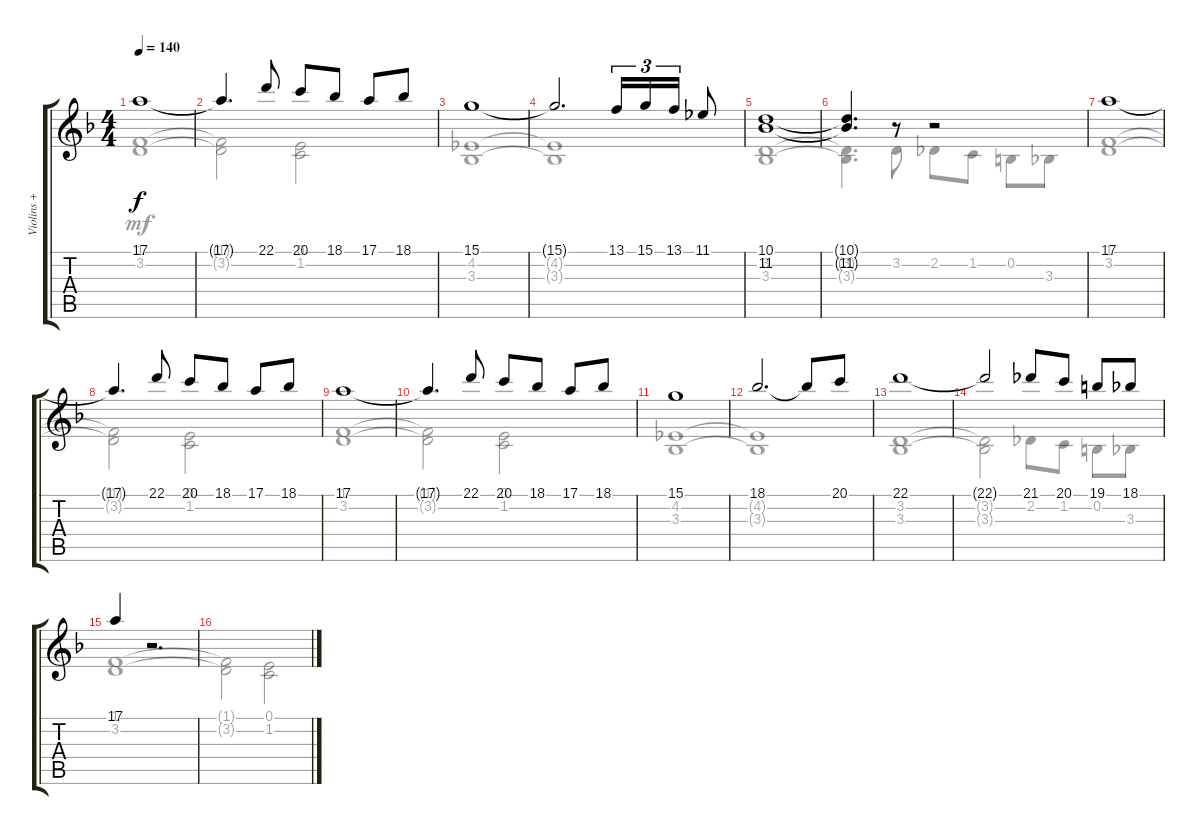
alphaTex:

\track ("Violins + Violas" "Violins + ") {instrument stringensemble1}
\staff {score tabs}
\tuning (E4 B3 G3 D3 A2 E2) {hide}
\voice
\ts (4 4)
\tempo 140
\clef g2
\ks dminor
17.1.1{dy f} |
17.1{t}.4{d} 22.1.8 20.1.8 18.1.8 17.1.8 18.1.8 |
15.1.1 |
15.1{t}.2{d} 13.1.16{tu (3 2)} 15.1.16{tu (3 2)} 13.1.16{tu (3 2)} 11.1.8 |
(10.1 11.2).1 |
(10.1{t} 11.2{t}).4{d} r.8 r.2 |
17.1.1 |
17.1{t}.4{d} 22.1.8 20.1.8 18.1.8 17.1.8 18.1.8 |
17.1.1 |
17.1{t}.4{d} 22.1.8 20.1.8 18.1.8 17.1.8 18.1.8 |
15.1.1 |
18.1.2{d} 18.1{t}.8 20.1.8 |
22.1.1 |
22.1{t}.2 21.1.8 20.1.8 19.1.8 18.1.8 |
17.1.4 r.2{d} |
\voice
\clef g2
\ottava regular
\simile none
\ks dminor
(1.1 3.2).1{dy mf} |
(1.1{t} 3.2{t}).2 (0.1 1.2).2 |
(4.2 3.3).1 |
(4.2{t} 3.3{t}).1 |
(3.2 3.3).1 |
(3.2{t} 3.3{t}).4{d} 3.2.8 2.2.8 1.2.8 0.2.8 3.3.8 |
(1.1 3.2).1 |
(1.1{t} 3.2{t}).2 (0.1 1.2).2 |
(1.1 3.2).1 |
(1.1{t} 3.2{t}).2 (0.1 1.2).2 |
(4.2 3.3).1 |
(4.2{t} 3.3{t}).1 |
(3.2 3.3).1 |
(3.2{t} 3.3{t}).2 2.2.8 1.2.8 0.2.8 3.3.8 |
(1.1 3.2).1 |
(1.1{t} 3.2{t}).2 (0.1 1.2).2
